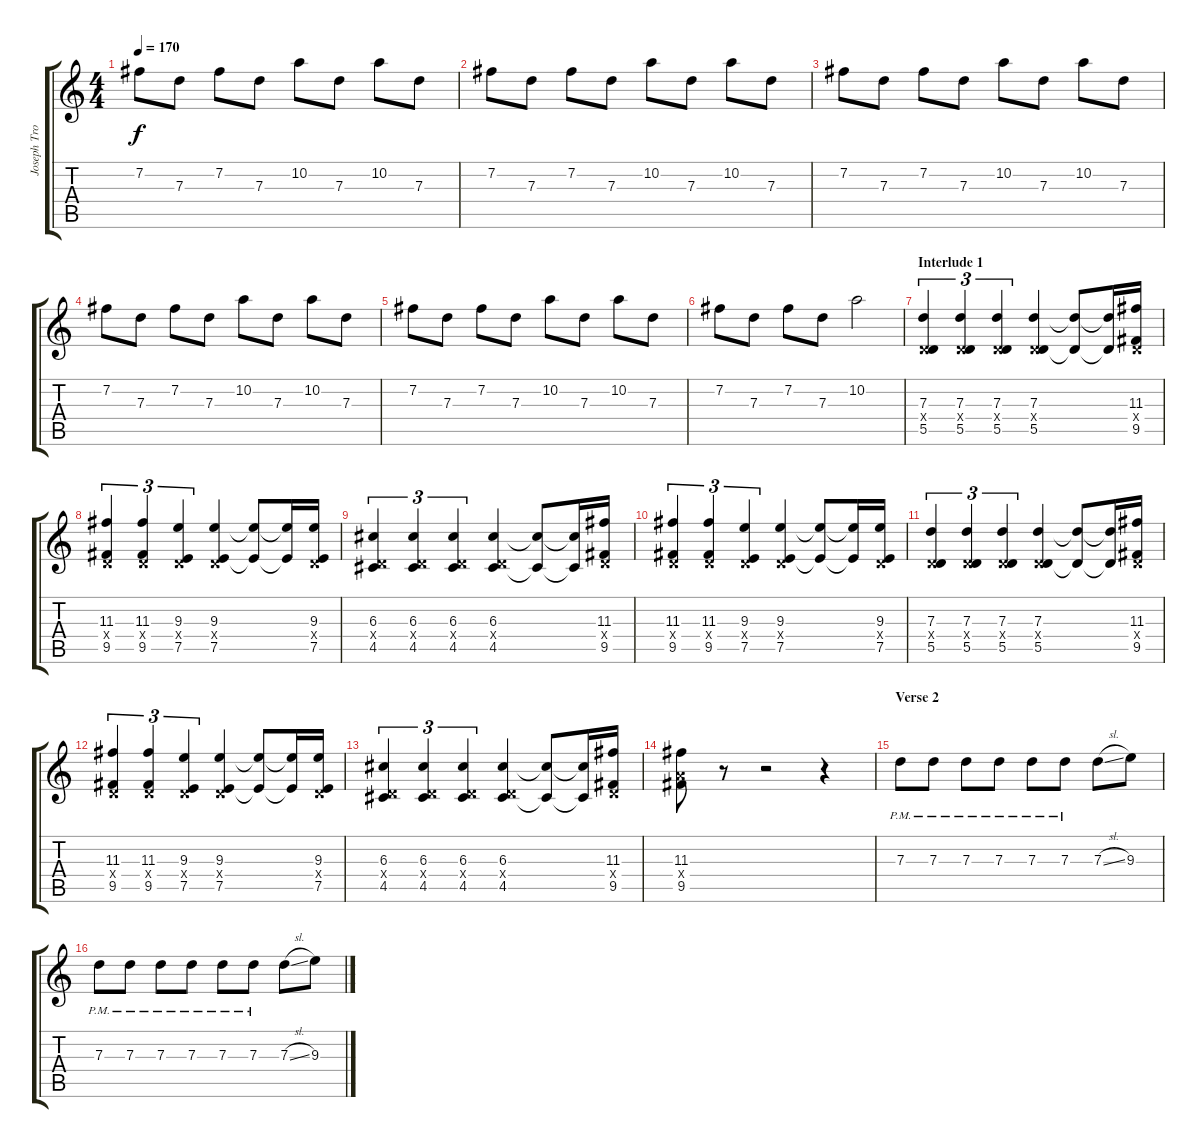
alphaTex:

\track ("Joseph Trohman (Lead Guitar)" "Joseph Tro") {instrument distortionguitar}
\staff {score tabs}
\tuning (E4 B3 G3 D3 A2 E2) {hide}
\ts (4 4)
\tempo 170
\clef g2
\ks c
7.2.8{dy f volume 10} 7.3.8 7.2.8 7.3.8 10.2.8 7.3.8 10.2.8 7.3.8 |
7.2.8{volume 10} 7.3.8 7.2.8 7.3.8 10.2.8 7.3.8 10.2.8 7.3.8 |
7.2.8{volume 10} 7.3.8 7.2.8 7.3.8 10.2.8 7.3.8 10.2.8 7.3.8 |
7.2.8{volume 10} 7.3.8 7.2.8 7.3.8 10.2.8 7.3.8 10.2.8 7.3.8 |
7.2.8{volume 10} 7.3.8 7.2.8 7.3.8 10.2.8 7.3.8 10.2.8 7.3.8 |
7.2.8{volume 10} 7.3.8 7.2.8 7.3.8 10.2.2 |
\section ("" "Interlude 1")
(7.3 0.4{x} 5.5).4{tu (3 2) volume 11} (7.3 0.4{x} 5.5).4{tu (3 2)} (7.3 0.4{x} 5.5).4{tu (3 2)} (7.3 0.4{x} 5.5).4 (7.3{t} 5.5{t}).8 (7.3{t} 5.5{t}).16 (11.3 0.4{x} 9.5).16 |
(11.3 0.4{x} 9.5).4{tu (3 2) volume 11} (11.3 0.4{x} 9.5).4{tu (3 2)} (9.3 0.4{x} 7.5).4{tu (3 2)} (9.3 0.4{x} 7.5).4 (9.3{t} 7.5{t}).8 (9.3{t} 7.5{t}).16 (9.3 0.4{x} 7.5).16 |
(6.3 0.4{x} 4.5).4{tu (3 2) volume 11} (6.3 0.4{x} 4.5).4{tu (3 2)} (6.3 0.4{x} 4.5).4{tu (3 2)} (6.3 0.4{x} 4.5).4 (6.3{t} 4.5{t}).8 (6.3{t} 4.5{t}).16 (11.3 0.4{x} 9.5).16 |
(11.3 0.4{x} 9.5).4{tu (3 2) volume 11} (11.3 0.4{x} 9.5).4{tu (3 2)} (9.3 0.4{x} 7.5).4{tu (3 2)} (9.3 0.4{x} 7.5).4 (9.3{t} 7.5{t}).8 (9.3{t} 7.5{t}).16 (9.3 0.4{x} 7.5).16 |
(7.3 0.4{x} 5.5).4{tu (3 2) volume 11} (7.3 0.4{x} 5.5).4{tu (3 2)} (7.3 0.4{x} 5.5).4{tu (3 2)} (7.3 0.4{x} 5.5).4 (7.3{t} 5.5{t}).8 (7.3{t} 5.5{t}).16 (11.3 0.4{x} 9.5).16 |
(11.3 0.4{x} 9.5).4{tu (3 2) volume 11} (11.3 0.4{x} 9.5).4{tu (3 2)} (9.3 0.4{x} 7.5).4{tu (3 2)} (9.3 0.4{x} 7.5).4 (9.3{t} 7.5{t}).8 (9.3{t} 7.5{t}).16 (9.3 0.4{x} 7.5).16 |
(6.3 0.4{x} 4.5).4{tu (3 2) volume 11} (6.3 0.4{x} 4.5).4{tu (3 2)} (6.3 0.4{x} 4.5).4{tu (3 2)} (6.3 0.4{x} 4.5).4 (6.3{t} 4.5{t}).8 (6.3{t} 4.5{t}).16 (11.3 0.4{x} 9.5).16 |
(11.3 7.4{x} 9.5).8 r.8 r.2 r.4 |
\section ("" "Verse 2")
7.3{pm}.8{volume 11} 7.3{pm}.8 7.3{pm}.8 7.3{pm}.8 7.3{pm}.8 7.3{pm}.8 7.3{sl}.8 9.3.8 |
7.3{pm}.8{volume 11} 7.3{pm}.8 7.3{pm}.8 7.3{pm}.8 7.3{pm}.8 7.3{pm}.8 7.3{sl}.8 9.3.8
